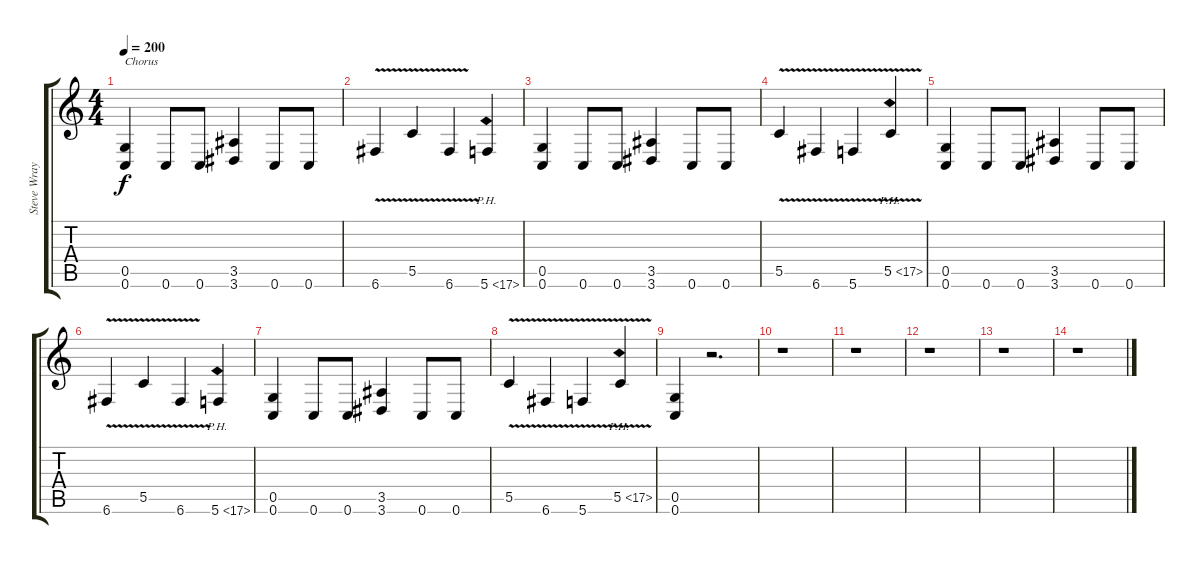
\track ("Steve Wray" "Steve Wray") {instrument distortionguitar}
\staff {score tabs}
\tuning (D4 A3 F3 C3 G2 C2) {hide}
\ts (4 4)
\tempo 200
\clef g2
\ks c
(0.5 0.6).4{txt "Chorus" dy f} 0.6.8 0.6.8 (3.5 3.6).4 0.6.8 0.6.8 |
6.6{v}.4 5.5{v}.4 6.6{v}.4 5.6{ph 12}.4 |
(0.5 0.6).4 0.6.8 0.6.8 (3.5 3.6).4 0.6.8 0.6.8 |
5.5{v}.4 6.6{v}.4 5.6{v}.4 5.5{ph 12 v}.4 |
(0.5 0.6).4 0.6.8 0.6.8 (3.5 3.6).4 0.6.8 0.6.8 |
6.6{v}.4 5.5{v}.4 6.6{v}.4 5.6{ph 12}.4 |
(0.5 0.6).4 0.6.8 0.6.8 (3.5 3.6).4 0.6.8 0.6.8 |
5.5{v}.4 6.6{v}.4 5.6{v}.4 5.5{ph 12 v}.4 |
(0.5 0.6).4 r.2{d} |
r.1 |
r.1 |
r.1 |
r.1 |
r.1
